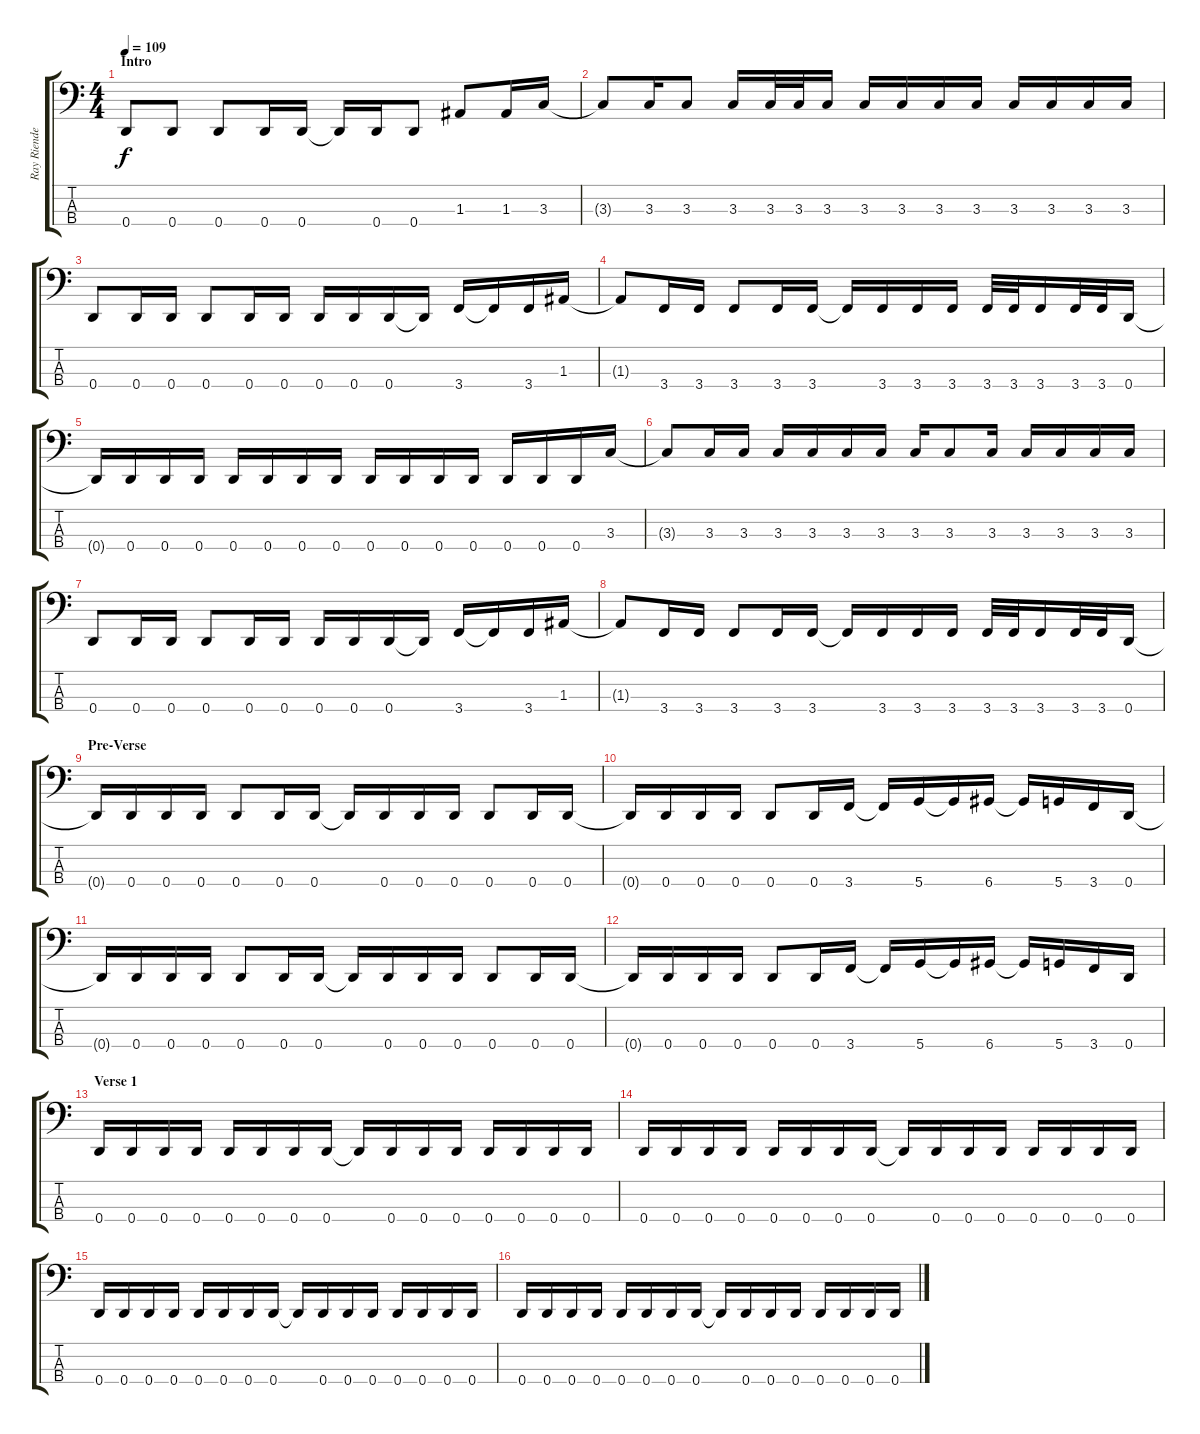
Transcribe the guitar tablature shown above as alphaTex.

\track ("Ray Riendeau" "Ray Riende") {instrument electricbassfinger}
\staff {score tabs}
\tuning (G2 D2 A1 D1) {hide}
\ts (4 4)
\section ("" "Intro")
\tempo 109
\clef f4
\ks c
0.4.8{dy f instrument electricbassfinger} 0.4.8 0.4.8 0.4.16 0.4.16 0.4{t}.16 0.4.16 0.4.8 1.3.8 1.3.16 3.3.16 |
3.3{t}.8 3.3.16 3.3.8 3.3.16 3.3.32 3.3.32 3.3.16 3.3.16 3.3.16 3.3.16 3.3.16 3.3.16 3.3.16 3.3.16 3.3.16 |
0.4.8 0.4.16 0.4.16 0.4.8 0.4.16 0.4.16 0.4.16 0.4.16 0.4.16 0.4{t}.16 3.4.16 3.4{t}.16 3.4.16 1.3.16 |
1.3{t}.8 3.4.16 3.4.16 3.4.8 3.4.16 3.4.16 3.4{t}.16 3.4.16 3.4.16 3.4.16 3.4.32 3.4.32 3.4.16 3.4.32 3.4.32 0.4.16 |
0.4{t}.16 0.4.16 0.4.16 0.4.16 0.4.16 0.4.16 0.4.16 0.4.16 0.4.16 0.4.16 0.4.16 0.4.16 0.4.16 0.4.16 0.4.16 3.3.16 |
3.3{t}.8 3.3.16 3.3.16 3.3.16 3.3.16 3.3.16 3.3.16 3.3.16 3.3.8 3.3.16 3.3.16 3.3.16 3.3.16 3.3.16 |
0.4.8 0.4.16 0.4.16 0.4.8 0.4.16 0.4.16 0.4.16 0.4.16 0.4.16 0.4{t}.16 3.4.16 3.4{t}.16 3.4.16 1.3.16 |
1.3{t}.8 3.4.16 3.4.16 3.4.8 3.4.16 3.4.16 3.4{t}.16 3.4.16 3.4.16 3.4.16 3.4.32 3.4.32 3.4.16 3.4.32 3.4.32 0.4.16 |
\section ("" "Pre-Verse")
0.4{t}.16 0.4.16 0.4.16 0.4.16 0.4.8 0.4.16 0.4.16 0.4{t}.16 0.4.16 0.4.16 0.4.16 0.4.8 0.4.16 0.4.16 |
0.4{t}.16 0.4.16 0.4.16 0.4.16 0.4.8 0.4.16 3.4.16 3.4{t}.16 5.4.16 5.4{t}.16 6.4.16 6.4{t}.16 5.4.16 3.4.16 0.4.16 |
0.4{t}.16 0.4.16 0.4.16 0.4.16 0.4.8 0.4.16 0.4.16 0.4{t}.16 0.4.16 0.4.16 0.4.16 0.4.8 0.4.16 0.4.16 |
0.4{t}.16 0.4.16 0.4.16 0.4.16 0.4.8 0.4.16 3.4.16 3.4{t}.16 5.4.16 5.4{t}.16 6.4.16 6.4{t}.16 5.4.16 3.4.16 0.4.16 |
\section ("" "Verse 1")
0.4.16 0.4.16 0.4.16 0.4.16 0.4.16 0.4.16 0.4.16 0.4.16 0.4{t}.16 0.4.16 0.4.16 0.4.16 0.4.16 0.4.16 0.4.16 0.4.16 |
0.4.16 0.4.16 0.4.16 0.4.16 0.4.16 0.4.16 0.4.16 0.4.16 0.4{t}.16 0.4.16 0.4.16 0.4.16 0.4.16 0.4.16 0.4.16 0.4.16 |
0.4.16 0.4.16 0.4.16 0.4.16 0.4.16 0.4.16 0.4.16 0.4.16 0.4{t}.16 0.4.16 0.4.16 0.4.16 0.4.16 0.4.16 0.4.16 0.4.16 |
0.4.16 0.4.16 0.4.16 0.4.16 0.4.16 0.4.16 0.4.16 0.4.16 0.4{t}.16 0.4.16 0.4.16 0.4.16 0.4.16 0.4.16 0.4.16 0.4.16
